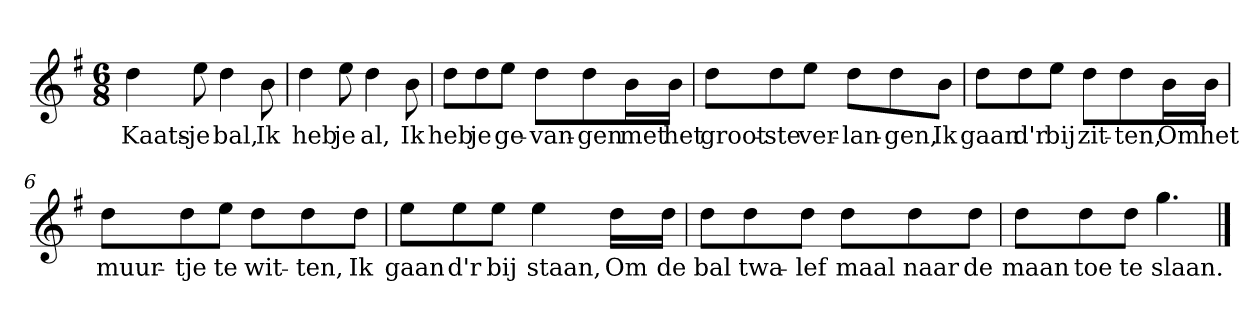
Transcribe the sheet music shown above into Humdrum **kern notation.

**kern	**text
*part1	*part1
*staff1	*staff1
*clefG2	*
*k[f#]	*
*G:	*
*M6/8	*
*MM120	*
=1	=1
4dd	Kaats-
8ee	-je
4dd	bal,
8b	Ik
=2	=2
4dd	heb
8ee	je
4dd	al,
8b	Ik
=3	=3
8dd\L	heb
8dd\	je
8ee\J	ge-
8dd\L	-van-
8dd\	-gen
16b\L	met
16b\JJ	het
=4	=4
8dd\L	groot-
8dd\	-ste
8ee\J	ver-
8dd\L	-lan-
8dd\	-gen,
8b\J	Ik
=5	=5
8dd\L	gaan
8dd\	d'r
8ee\J	bij
8dd\L	zit-
8dd\	-ten,
16b\L	Om
16b\JJ	het
=6	=6
8dd\L	muur-
8dd\	-tje
8ee\J	te
8dd\L	wit-
8dd\	-ten,
8dd\J	Ik
=7	=7
8ee\L	gaan
8ee\	d'r
8ee\J	bij
4ee	staan,
16dd\LL	Om
16dd\JJ	de
=8	=8
8dd\L	bal
8dd\	twa-
8dd\J	-lef
8dd\L	maal
8dd\	naar
8dd\J	de
=9	=9
8dd\L	maan
8dd\	toe
8dd\J	te
4.gg	slaan.
==	==
*-	*-
